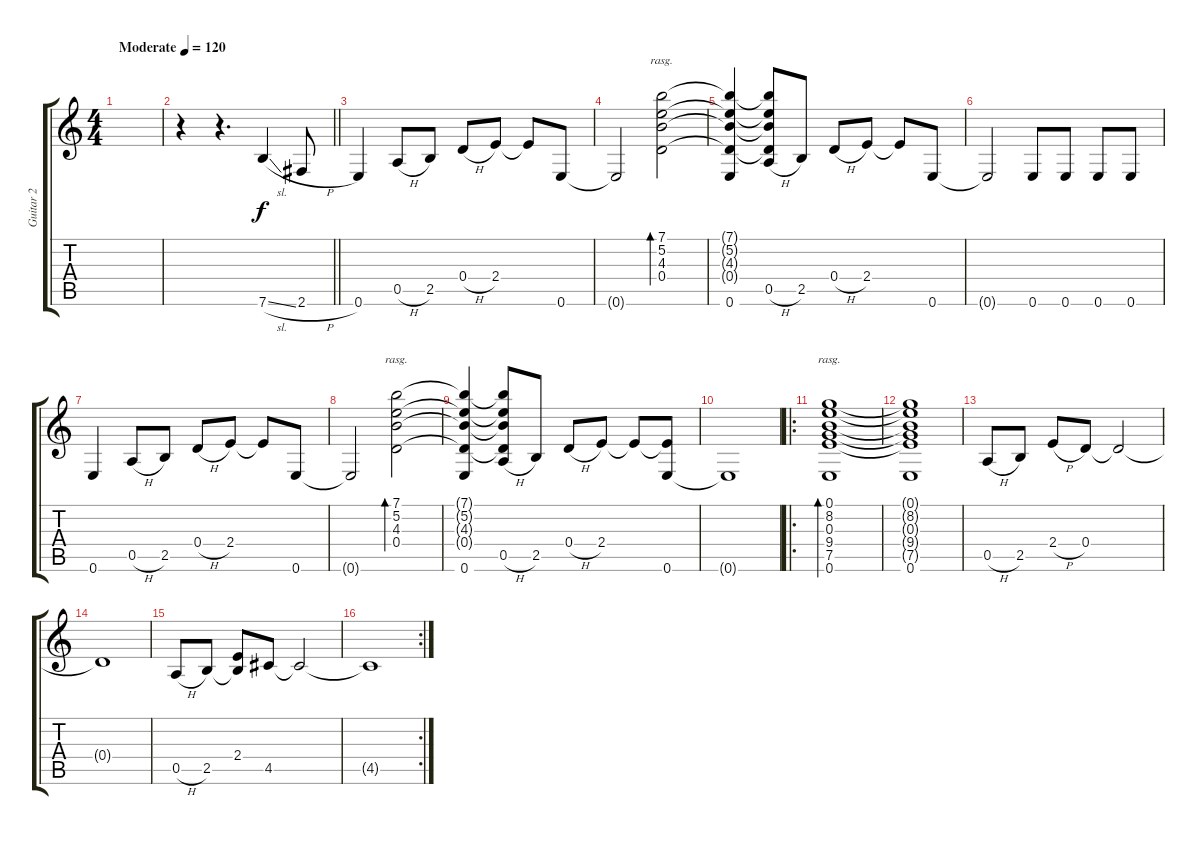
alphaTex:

\track ("Guitar 2" "Guitar 2") {instrument electricguitarclean}
\staff {score tabs}
\tuning (E4 B3 G3 D3 A2 E2) {hide}
\ts (4 4)
\tempo (120 "Moderate")
\clef g2
\ks c
|
\barLineRight lightlight
r.4 r.4{d} 7.6{sl}.4 2.6{h}.8 |
0.6.4 0.5{h}.8 2.5.8 0.4{h}.8 2.4.8 2.4{t}.8 0.6.8 |
0.6{t}.2 (7.1 5.2 4.3 0.4).2{bd 480 rasg ii} |
(7.1{t} 5.2{t} 4.3{t} 0.4{t} 0.6).4 (7.1{t} 5.2{t} 4.3{t} 0.4{t} 0.5{h}).8 2.5.8 0.4{h}.8 2.4.8 2.4{t}.8 0.6.8 |
0.6{t}.2 0.6.8 0.6.8 0.6.8 0.6.8 |
0.6.4 0.5{h}.8 2.5.8 0.4{h}.8 2.4.8 2.4{t}.8 0.6.8 |
0.6{t}.2 (7.1 5.2 4.3 0.4).2{bd 480 rasg ii} |
(7.1{t} 5.2{t} 4.3{t} 0.4{t} 0.6).4 (7.1{t} 5.2{t} 4.3{t} 0.4{t} 0.5{h}).8 2.5.8 0.4{h}.8 2.4.8 2.4{t}.8 (2.4{t} 0.6).8 |
0.6{t}.1 |
\ro
(0.1 8.2 0.3 9.4 7.5 0.6).1{bd 480 rasg ii} |
(0.1{t} 8.2{t} 0.3{t} 9.4{t} 7.5{t} 0.6).1 |
0.5{h}.8 2.5.8 2.4{h}.8 0.4.8 0.4{t}.2 |
0.4{t}.1 |
0.5{h}.8 2.5.8 (2.4 2.5{t}).8 4.5.8 4.5{t}.2 |
\rc 2
4.5{t}.1
